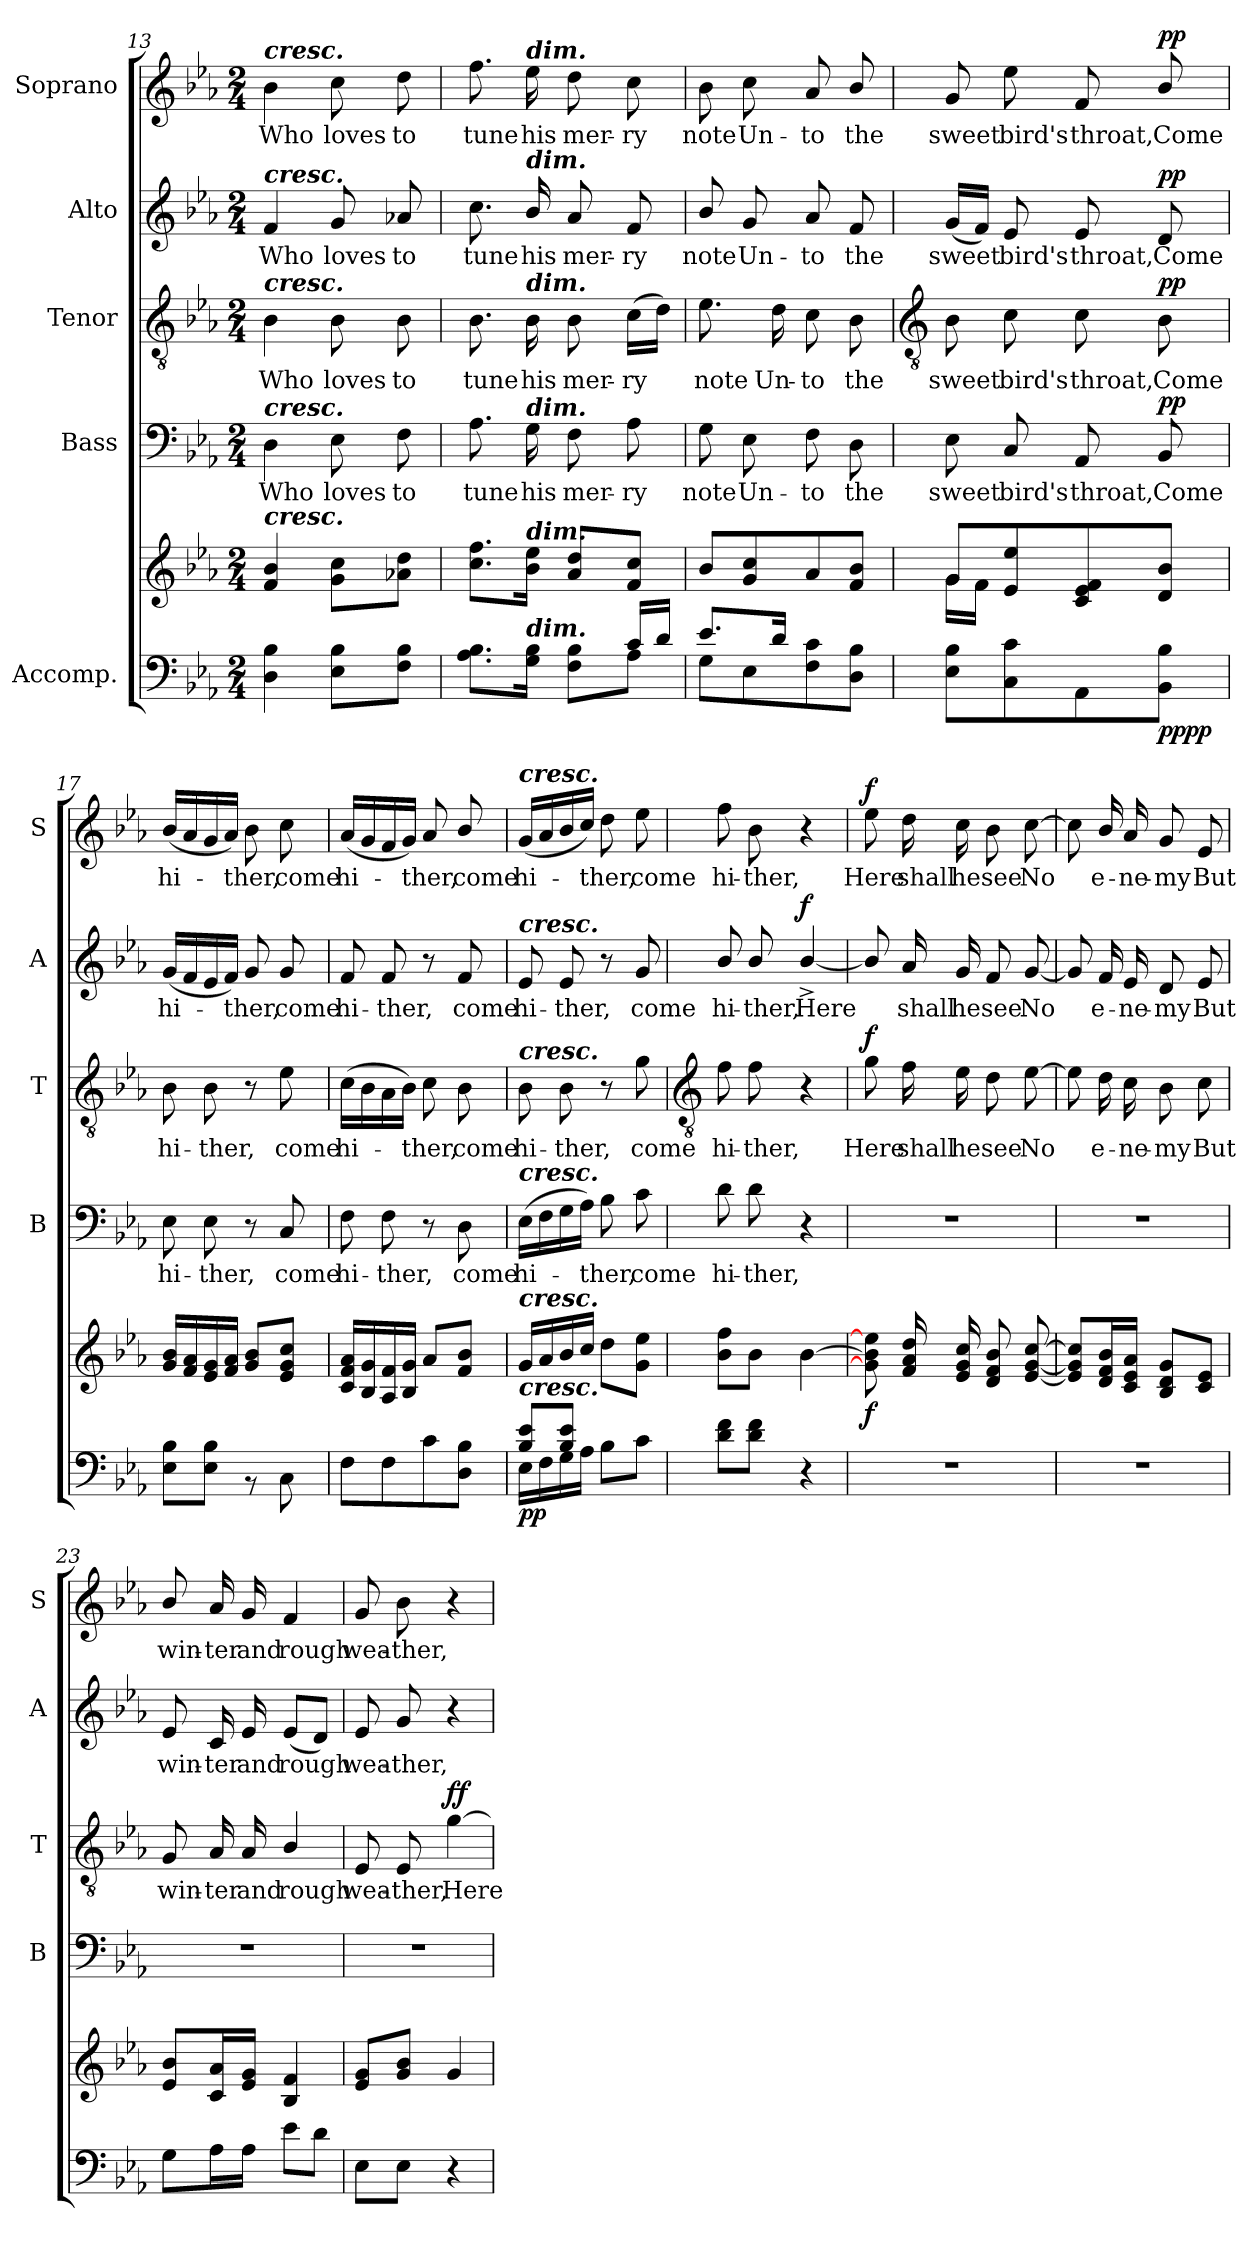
**kern	**kern	**dynam	**kern	**text	**dynam	**kern	**text	**dynam	**kern	**text	**dynam	**kern	**text	**dynam
*part5	*part5	*part5	*part4	*part4	*part4	*part3	*part3	*part3	*part2	*part2	*part2	*part1	*part1	*part1
*staff6	*staff5	*staff5/6	*staff4	*staff4	*staff4	*staff3	*staff3	*staff3	*staff2	*staff2	*staff2	*staff1	*staff1	*staff1
*I"Accomp.	*	*	*I"Bass	*	*	*I"Tenor	*	*	*I"Alto	*	*	*I"Soprano	*	*
*	*	*	*I'B	*	*	*I'T	*	*	*I'A	*	*	*I'S	*	*
*clefF4	*clefG2	*	*clefF4	*	*	*clefGv2	*	*	*clefG2	*	*	*clefG2	*	*
*k[b-e-a-]	*k[b-e-a-]	*	*k[b-e-a-]	*	*	*k[b-e-a-]	*	*	*k[b-e-a-]	*	*	*k[b-e-a-]	*	*
*E-:	*E-:	*	*E-:	*	*	*E-:	*	*	*E-:	*	*	*E-:	*	*
*M2/4	*M2/4	*	*M2/4	*	*	*M2/4	*	*	*M2/4	*	*	*M2/4	*	*
=13	=13	=13	=13	=13	=13	=13	=13	=13	=13	=13	=13	=13	=13	=13
!	!	!	!	!	!	!	!	!	!	!	!	!LO:TX:a:Bi:t=cresc.	!	!
!	!	!	!	!	!	!	!	!	!LO:TX:a:Bi:t=cresc.	!	!	!	!	!
!	!	!	!	!	!	!LO:TX:a:Bi:t=cresc.	!	!	!	!	!	!	!	!
!	!	!	!LO:TX:a:Bi:t=cresc.	!	!	!	!	!	!	!	!	!	!	!
!	!LO:TX:a:Bi:t=cresc.	!	!	!	!	!	!	!	!	!	!	!	!	!
!LO:TX:a:Bi:t=cresc.	!	!	!	!	!	!	!	!	!	!	!	!	!	!
!LO:N:vis=1	!	!	!	!LO:LY:b	!	!	!LO:LY:b	!	!	!LO:LY:b	!	!	!LO:LY:b	!
*^	*	*	*	*	*	*	*	*	*	*	*	*	*	*
2ryy	4D 4B-	4f 4b-	.	4D	Who	.	4B-	Who	.	4f	Who	.	4b-	Who	.
!	!	!	!	!	!LO:LY:b	!	!	!LO:LY:b	!	!	!LO:LY:b	!	!	!LO:LY:b	!
.	8E- 8B-L	8g 8ccL	.	8E-	loves	.	8B-	loves	.	8g	loves	.	8cc	loves	.
!	!	!	!	!	!LO:LY:b	!	!	!LO:LY:b	!	!	!LO:LY:b	!	!	!LO:LY:b	!
.	8F 8B-J	8a-X 8ddJ	.	8F	to	.	8B-	to	.	8a-X	to	.	8dd	to	.
=14	=14	=14	=14	=14	=14	=14	=14	=14	=14	=14	=14	=14	=14	=14	=14
!	!	!	!	!	!LO:LY:b	!	!	!LO:LY:b	!	!	!LO:LY:b	!	!	!LO:LY:b	!
4.ryy	8.A- 8.B-L	8.cc 8.ffL	.	8.A-	tune	.	8.B-	tune	.	8.cc	tune	.	8.ff	tune	.
!	!	!	!	!	!	!	!	!	!	!	!	!	!LO:TX:a:Bi:t=dim.	!	!
!	!	!	!	!	!	!	!	!	!	!LO:TX:a:Bi:t=dim.	!	!	!	!	!
!	!	!	!	!	!	!	!LO:TX:a:Bi:t=dim.	!	!	!	!	!	!	!	!
!	!	!	!	!LO:TX:a:Bi:t=dim.	!	!	!	!	!	!	!	!	!	!	!
!	!	!LO:TX:a:Bi:t=dim.	!	!	!	!	!	!	!	!	!	!	!	!	!
!	!LO:TX:a:Bi:t=dim.	!	!	!	!	!	!	!	!	!	!	!	!	!	!
!	!	!	!	!	!LO:LY:b	!	!	!LO:LY:b	!	!	!LO:LY:b	!	!	!LO:LY:b	!
.	16G 16B-J	16b- 16ee-J	.	16G	his	.	16B-	his	.	16b-/	his	.	16ee-	his	.
!	!	!	!	!	!LO:LY:b	!	!	!LO:LY:b	!	!	!LO:LY:b	!	!	!LO:LY:b	!
.	8F 8B-L	8a- 8ddL	.	8F	mer-	.	8B-	mer-	.	8a-	mer-	.	8dd	mer-	.
!	!	!	!	!	!LO:LY:b	!	!	!LO:LY:b	!	!	!LO:LY:b	!	!	!LO:LY:b	!
16c/LL	8A-J	8f 8ccJ	.	8A-	-ry	.	(>16cLL	-ry	.	8f	-ry	.	8cc	-ry	.
16d/JJ	.	.	.	.	.	.	16dJJ)	.	.	.	.	.	.	.	.
=15	=15	=15	=15	=15	=15	=15	=15	=15	=15	=15	=15	=15	=15	=15	=15
!	!	!	!	!	!LO:LY:b	!	!	!LO:LY:b	!	!	!LO:LY:b	!	!	!LO:LY:b	!
8.e-/L	8GL	8b-L	.	8G	note	.	8.e-	note	.	8b-/	note	.	8b-	note	.
!	!	!	!	!	!LO:LY:b	!	!	!	!	!	!LO:LY:b	!	!	!LO:LY:b	!
.	8E-	8g 8cc	.	8E-	Un-	.	.	.	.	8g	Un-	.	8cc	Un-	.
!	!	!	!	!	!	!	!	!LO:LY:b	!	!	!	!	!	!	!
16d/J	.	.	.	.	.	.	16d	Un-	.	.	.	.	.	.	.
!	!	!	!	!	!LO:LY:b	!	!	!LO:LY:b	!	!	!LO:LY:b	!	!	!LO:LY:b	!
4ryy	8F 8c	8a-	.	8F	-to	.	8c	-to	.	8a-	-to	.	8a-	-to	.
!	!	!	!	!	!LO:LY:b	!	!	!LO:LY:b	!	!	!LO:LY:b	!	!	!LO:LY:b	!
.	8D 8B-J	8f 8b-J	.	8D	the	.	8B-	the	.	8f	the	.	8b-/	the	.
!!LO:LB:g=z
=16	=16	=16	=16	=16	=16	=16	=16	=16	=16	=16	=16	=16	=16	=16	=16
*	*	*	*	*	*	*	*clefGv2	*	*	*	*	*	*	*	*
*	*	*^	*	*	*	*	*	*	*	*	*	*	*	*	*
!	!	!	!	!	!	!LO:LY:b	!	!	!LO:LY:b	!	!	!LO:LY:b	!	!	!LO:LY:b	!
8ryy	8E- 8B-L	8gL	16g\LL	.	8E-	sweet	.	8B-	sweet	.	(<16gLL	sweet	.	8g	sweet	.
.	.	.	16f\JJ	.	.	.	.	.	.	.	16fJJ)	.	.	.	.	.
!	!	!	!	!	!	!LO:LY:b	!	!	!LO:LY:b	!	!	!LO:LY:b	!	!	!LO:LY:b	!
4.ryy	8C 8c	8e- 8ee-	4.ryy	.	8C	bird's	.	8c	bird's	.	8e-	bird's	.	8ee-	bird's	.
!	!	!	!	!	!	!LO:LY:b	!	!	!LO:LY:b	!	!	!LO:LY:b	!	!	!LO:LY:b	!
.	8AA-	8c 8e- 8f	.	.	8AA-	throat,	.	8c	throat,	.	8e-	throat,	.	8f	throat,	.
!	!	!	!	!LO:DY:b=2	!	!LO:LY:b	!	!	!LO:LY:b	!	!	!LO:LY:b	!	!	!LO:LY:b	!
!	!	!	!	!LO:DY:n=1:b	!	!	!LO:DY:b	!	!	!LO:DY:b	!	!	!LO:DY:b	!	!	!LO:DY:b
.	8BB- 8B-J	8d 8b-J	.	pp pp	8BB-	Come	pp	8B-	Come	pp	8d	Come	pp	8b-/	Come	pp
*	*	*v	*v	*	*	*	*	*	*	*	*	*	*	*	*	*
=17	=17	=17	=17	=17	=17	=17	=17	=17	=17	=17	=17	=17	=17	=17	=17
!LO:N:vis=1	!	!	!	!	!LO:LY:b	!	!	!LO:LY:b	!	!	!LO:LY:b	!	!	!LO:LY:b	!
2ryy	8E- 8B-L	16g 16b-LL	.	8E-	hi-	.	8B-	hi-	.	(<16gLL	hi-	.	(<16b-LL	hi-	.
.	.	16f 16a-	.	.	.	.	.	.	.	16f	.	.	16a-	.	.
!	!	!	!	!	!LO:LY:b	!	!	!LO:LY:b	!	!	!	!	!	!	!
.	8E- 8B-J	16e- 16g	.	8E-	-ther,	.	8B-	-ther,	.	16e-	.	.	16g	.	.
.	.	16f 16a-JJ	.	.	.	.	.	.	.	16fJJ)	.	.	16a-JJ)	.	.
!	!	!	!	!	!	!	!	!	!	!	!LO:LY:b	!	!	!LO:LY:b	!
.	8r	8g 8b-L	.	8r	.	.	8r	.	.	8g	ther,	.	8b-	ther,	.
!	!	!	!	!	!LO:LY:b	!	!	!LO:LY:b	!	!	!LO:LY:b	!	!	!LO:LY:b	!
.	8C	8e- 8g 8ccJ	.	8C	come	.	8e-	come	.	8g	come	.	8cc	come	.
=18	=18	=18	=18	=18	=18	=18	=18	=18	=18	=18	=18	=18	=18	=18	=18
!	!	!	!	!	!LO:LY:b	!	!	!LO:LY:b	!	!	!LO:LY:b	!	!	!LO:LY:b	!
4ryy	8FL	16c 16f 16a-LL	.	8F	hi-	.	(>16cLL	hi-	.	8f	hi-	.	(<16a-LL	hi-	.
.	.	16B- 16g	.	.	.	.	16B-	.	.	.	.	.	16g	.	.
!	!	!	!	!	!LO:LY:b	!	!	!	!	!	!LO:LY:b	!	!	!	!
.	8F	16A- 16f	.	8F	-ther,	.	16A-	.	.	8f	-ther,	.	16f	.	.
.	.	16B- 16gJJ	.	.	.	.	16B-JJ)	.	.	.	.	.	16gJJ)	.	.
!	!	!	!	!	!	!	!	!LO:LY:b	!	!	!	!	!	!LO:LY:b	!
4ryy	8c	8a-L	.	8r	.	.	8c	ther,	.	8r	.	.	8a-	ther,	.
!	!	!	!	!	!LO:LY:b	!	!	!LO:LY:b	!	!	!LO:LY:b	!	!	!LO:LY:b	!
.	8D 8B-J	8f 8b-J	.	8D	come	.	8B-	come	.	8f	come	.	8b-/	come	.
=19	=19	=19	=19	=19	=19	=19	=19	=19	=19	=19	=19	=19	=19	=19	=19
!	!	!	!	!	!	!	!	!	!	!	!	!	!LO:TX:a:Bi:t=cresc.	!	!
!	!	!	!	!	!	!	!	!	!	!LO:TX:a:Bi:t=cresc.	!	!	!	!	!
!	!	!	!	!	!	!	!LO:TX:a:Bi:t=cresc.	!	!	!	!	!	!	!	!
!	!	!	!	!LO:TX:a:Bi:t=cresc.	!	!	!	!	!	!	!	!	!	!	!
!	!	!LO:TX:a:Bi:t=cresc.	!	!	!	!	!	!	!	!	!	!	!	!	!
!LO:TX:a:Bi:t=cresc.	!	!	!	!	!	!	!	!	!	!	!	!	!	!	!
!	!	!	!LO:DY:b=2	!	!LO:LY:b	!	!	!LO:LY:b	!	!	!LO:LY:b	!	!	!LO:LY:b	!
8B-/ 8e-/L	16E-LL	16gLL	pp	(>16E-LL	hi-	.	8B-	hi-	.	8e-	hi-	.	(<16gLL	hi-	.
.	16F	16a-	.	16F	.	.	.	.	.	.	.	.	16a-	.	.
!	!	!	!	!	!	!	!	!LO:LY:b	!	!	!LO:LY:b	!	!	!	!
8B-/ 8e-/J	16G	16b-	.	16G	.	.	8B-	-ther,	.	8e-	-ther,	.	16b-	.	.
.	16A-JJ	16ccJJ	.	16A-JJ)	.	.	.	.	.	.	.	.	16ccJJ)	.	.
!	!	!	!	!	!LO:LY:b	!	!	!	!	!	!	!	!	!LO:LY:b	!
4ryy	8B-L	8ddL	.	8B-	ther,	.	8r	.	.	8r	.	.	8dd	ther,	.
!	!	!	!	!	!LO:LY:b	!	!	!LO:LY:b	!	!	!LO:LY:b	!	!	!LO:LY:b	!
.	8cJ	8g 8ee-J	.	8c	come	.	8g	come	.	8g	come	.	8ee-	come	.
*v	*v	*	*	*	*	*	*	*	*	*	*	*	*	*	*
!!LO:LB:g=z
=20	=20	=20	=20	=20	=20	=20	=20	=20	=20	=20	=20	=20	=20	=20
*	*	*	*	*	*	*clefGv2	*	*	*	*	*	*	*	*
*^	*	*	*	*	*	*	*	*	*	*	*	*	*	*
!	!	!	!	!	!LO:LY:b	!	!	!LO:LY:b	!	!	!LO:LY:b	!	!	!LO:LY:b	!
*v	*v	*	*	*	*	*	*	*	*	*	*	*	*	*	*
8d 8fL	8b- 8ffL	.	8d	hi-	.	8f	hi-	.	8b-/	hi-	.	8ff	hi-	.
!	!	!	!	!LO:LY:b	!	!	!LO:LY:b	!	!	!LO:LY:b	!	!	!LO:LY:b	!
8d 8fJ	8b-J	.	8d	-ther,	.	8f	-ther,	.	8b-/	-ther,	.	8b-	-ther,	.
!	!	!	!	!	!	!	!	!	!	!LO:LY:b	!LO:DY:b	!	!	!
4r	[4b-	.	4r	.	.	4r	.	.	[4b-^/	Here	f	4r	.	.
=21	=21	=21	=21	=21	=21	=21	=21	=21	=21	=21	=21	=21	=21	=21
!LO:N:vis=1	!	!LO:DY:b	!LO:N:vis=1	!	!	!	!LO:LY:b	!LO:DY:b	!	!	!	!	!LO:LY:b	!LO:DY:b
2r	8g] 8b-] 8ee-]	f	2r	.	.	8g	Here	f	8b-/]	.	.	8ee-	Here	f
!	!	!	!	!	!	!	!LO:LY:b	!	!	!LO:LY:b	!	!	!LO:LY:b	!
.	16f 16a- 16dd	.	.	.	.	16f	shall	.	16a-	shall	.	16dd	shall	.
!	!	!	!	!	!	!	!LO:LY:b	!	!	!LO:LY:b	!	!	!LO:LY:b	!
.	16e- 16g 16cc	.	.	.	.	16e-	he	.	16g	he	.	16cc	he	.
!	!	!	!	!	!	!	!LO:LY:b	!	!	!LO:LY:b	!	!	!LO:LY:b	!
.	8d 8f 8b-	.	.	.	.	8d	see	.	8f	see	.	8b-	see	.
!	!	!	!	!	!	!	!LO:LY:b	!	!	!LO:LY:b	!	!	!LO:LY:b	!
.	[8e- [8g [8cc	.	.	.	.	[8e-	No	.	[8g	No	.	[8cc	No	.
=22	=22	=22	=22	=22	=22	=22	=22	=22	=22	=22	=22	=22	=22	=22
!LO:N:vis=1	!	!	!LO:N:vis=1	!	!	!	!	!	!	!	!	!	!	!
2r	8e-] 8g] 8cc]L	.	2r	.	.	8e-]	.	.	8g]	.	.	8cc]	.	.
!	!	!	!	!	!	!	!LO:LY:b	!	!	!LO:LY:b	!	!	!LO:LY:b	!
.	16d 16f 16b-L	.	.	.	.	16d	e-	.	16f	e-	.	16b-/	e-	.
!	!	!	!	!	!	!	!LO:LY:b	!	!	!LO:LY:b	!	!	!LO:LY:b	!
.	16c 16e- 16a-JJ	.	.	.	.	16c	-ne-	.	16e-	-ne-	.	16a-	-ne-	.
!	!	!	!	!	!	!	!LO:LY:b	!	!	!LO:LY:b	!	!	!LO:LY:b	!
.	8B- 8d 8gL	.	.	.	.	8B-	-my	.	8d	-my	.	8g	-my	.
!	!	!	!	!	!	!	!LO:LY:b	!	!	!LO:LY:b	!	!	!LO:LY:b	!
.	8c 8e-J	.	.	.	.	8c	But	.	8e-	But	.	8e-	But	.
=23	=23	=23	=23	=23	=23	=23	=23	=23	=23	=23	=23	=23	=23	=23
!	!	!	!LO:N:vis=1	!	!	!	!LO:LY:b	!	!	!LO:LY:b	!	!	!LO:LY:b	!
8GL	8e- 8b-L	.	2r	.	.	8G	win-	.	8e-	win-	.	8b-/	win-	.
!	!	!	!	!	!	!	!LO:LY:b	!	!	!LO:LY:b	!	!	!LO:LY:b	!
16A-L	16c 16a-L	.	.	.	.	16A-	-ter	.	16c	-ter	.	16a-	-ter	.
!	!	!	!	!	!	!	!LO:LY:b	!	!	!LO:LY:b	!	!	!LO:LY:b	!
16A-JJ	16e- 16gJJ	.	.	.	.	16A-	and	.	16e-	and	.	16g	and	.
!	!	!	!	!	!	!	!LO:LY:b	!	!	!LO:LY:b	!	!	!LO:LY:b	!
8e-L	4B- 4f	.	.	.	.	4B-/	rough	.	(<8e-L	rough	.	4f	rough	.
8dJ	.	.	.	.	.	.	.	.	8dJ)	.	.	.	.	.
=24	=24	=24	=24	=24	=24	=24	=24	=24	=24	=24	=24	=24	=24	=24
!	!	!	!LO:N:vis=1	!	!	!	!LO:LY:b	!	!	!LO:LY:b	!	!	!LO:LY:b	!
8E-L	8e- 8gL	.	2r	.	.	8E-	wea-	.	8e-	wea-	.	8g	wea-	.
!	!	!	!	!	!	!	!LO:LY:b	!	!	!LO:LY:b	!	!	!LO:LY:b	!
8E-J	8g 8b-J	.	.	.	.	8E-	-ther,	.	8g	-ther,	.	8b-	-ther,	.
!	!	!	!	!	!	!	!LO:LY:b	!LO:DY:b	!	!	!	!	!	!
4r	4g	.	.	.	.	[4g	Here	ff	4r	.	.	4r	.	.
=	=	=	=	=	=	=	=	=	=	=	=	=	=	=
*-	*-	*-	*-	*-	*-	*-	*-	*-	*-	*-	*-	*-	*-	*-
